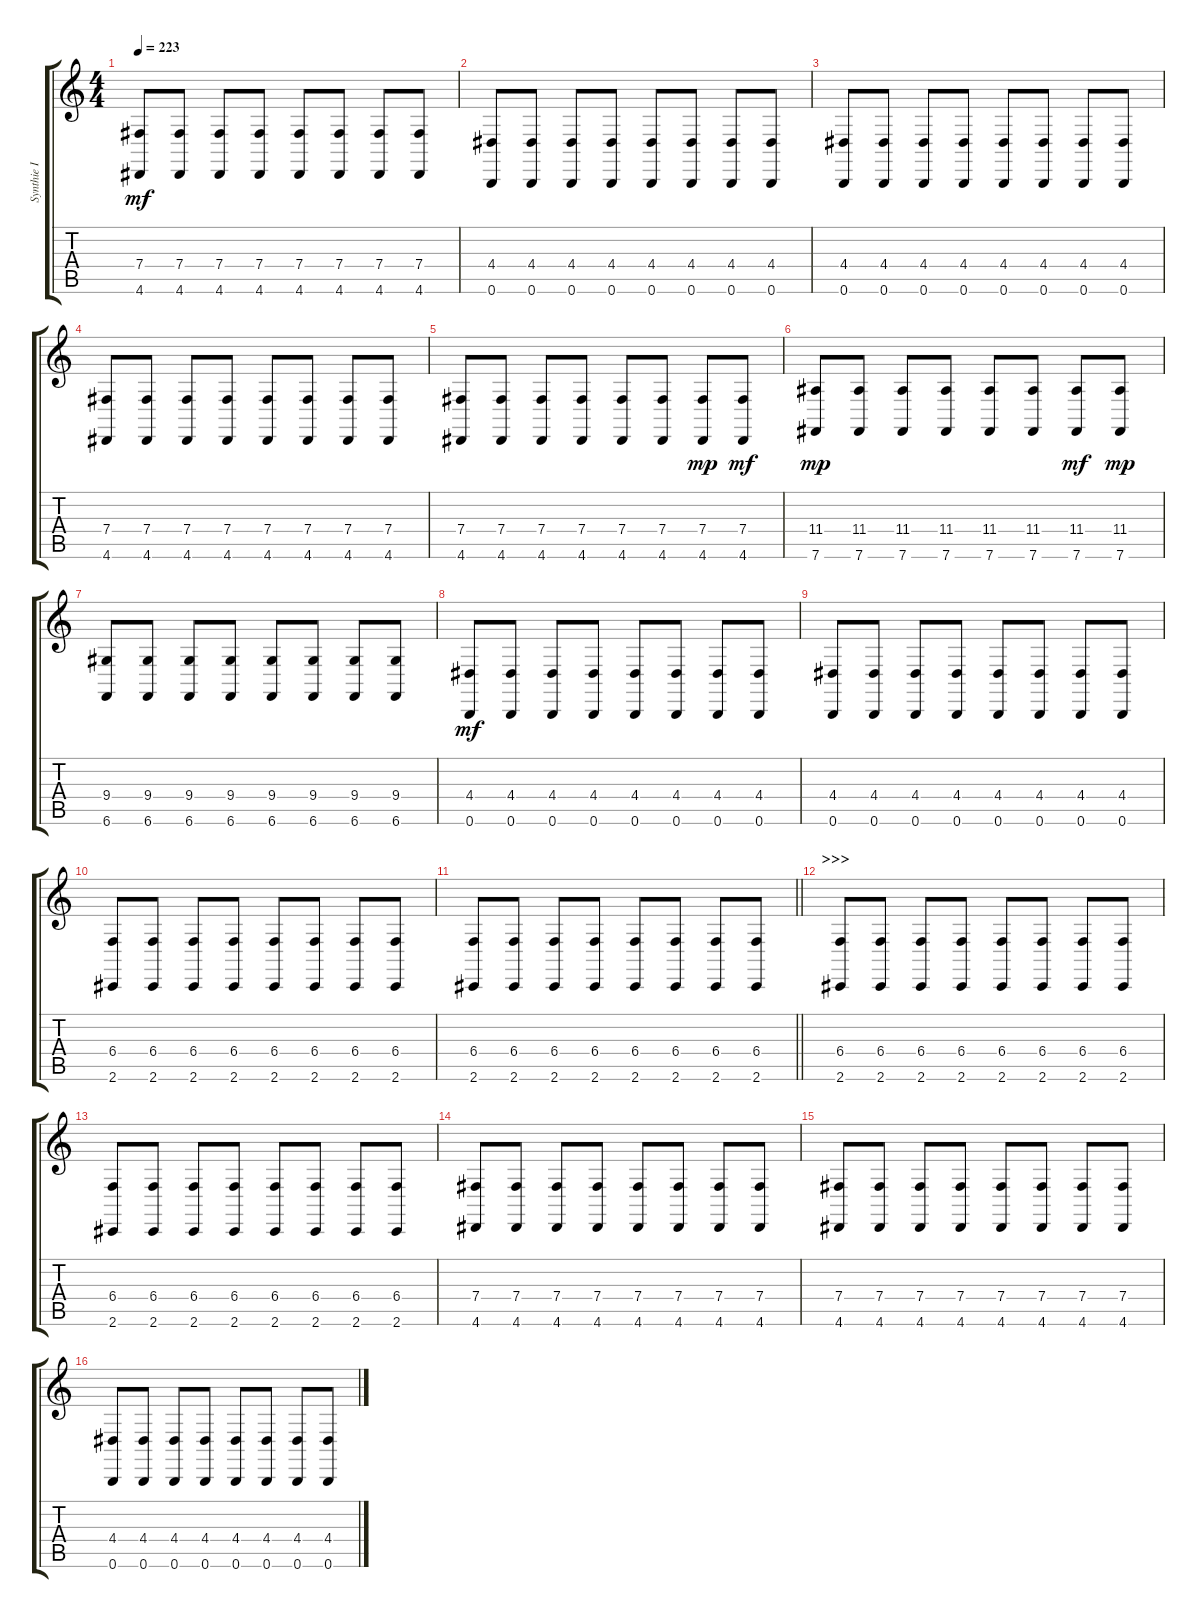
\track ("Synthie I" "Synthie I") {instrument lead2sawtooth}
\staff {score tabs}
\tuning (Db4 Ab3 E3 B2 Gb2 B1) {hide}
\ts (4 4)
\tempo 223
\clef g2
\ks c
(7.4 4.6).8{dy mf} (7.4 4.6).8 (7.4 4.6).8 (7.4 4.6).8 (7.4 4.6).8 (7.4 4.6).8 (7.4 4.6).8 (7.4 4.6).8 |
(4.4 0.6).8 (4.4 0.6).8 (4.4 0.6).8 (4.4 0.6).8 (4.4 0.6).8 (4.4 0.6).8 (4.4 0.6).8 (4.4 0.6).8 |
(4.4 0.6).8 (4.4 0.6).8 (4.4 0.6).8 (4.4 0.6).8 (4.4 0.6).8 (4.4 0.6).8 (4.4 0.6).8 (4.4 0.6).8 |
(7.4 4.6).8 (7.4 4.6).8 (7.4 4.6).8 (7.4 4.6).8 (7.4 4.6).8 (7.4 4.6).8 (7.4 4.6).8 (7.4 4.6).8 |
(7.4 4.6).8 (7.4 4.6).8 (7.4 4.6).8 (7.4 4.6).8 (7.4 4.6).8 (7.4 4.6).8 (7.4 4.6).8{dy mp} (7.4 4.6).8{dy mf} |
(11.4 7.6).8{dy mp} (11.4 7.6).8 (11.4 7.6).8 (11.4 7.6).8 (11.4 7.6).8 (11.4 7.6).8 (11.4 7.6).8{dy mf} (11.4 7.6).8{dy mp} |
(9.4 6.6).8 (9.4 6.6).8 (9.4 6.6).8 (9.4 6.6).8 (9.4 6.6).8 (9.4 6.6).8 (9.4 6.6).8 (9.4 6.6).8 |
(4.4 0.6).8{dy mf} (4.4 0.6).8 (4.4 0.6).8 (4.4 0.6).8 (4.4 0.6).8 (4.4 0.6).8 (4.4 0.6).8 (4.4 0.6).8 |
(4.4 0.6).8 (4.4 0.6).8 (4.4 0.6).8 (4.4 0.6).8 (4.4 0.6).8 (4.4 0.6).8 (4.4 0.6).8 (4.4 0.6).8 |
(6.4 2.6).8 (6.4 2.6).8 (6.4 2.6).8 (6.4 2.6).8 (6.4 2.6).8 (6.4 2.6).8 (6.4 2.6).8 (6.4 2.6).8 |
\barLineRight lightlight
(6.4 2.6).8 (6.4 2.6).8 (6.4 2.6).8 (6.4 2.6).8 (6.4 2.6).8 (6.4 2.6).8 (6.4 2.6).8 (6.4 2.6).8 |
\section ("" ">>>")
(6.4 2.6).8 (6.4 2.6).8 (6.4 2.6).8 (6.4 2.6).8 (6.4 2.6).8 (6.4 2.6).8 (6.4 2.6).8 (6.4 2.6).8 |
(6.4 2.6).8 (6.4 2.6).8 (6.4 2.6).8 (6.4 2.6).8 (6.4 2.6).8 (6.4 2.6).8 (6.4 2.6).8 (6.4 2.6).8 |
(7.4 4.6).8 (7.4 4.6).8 (7.4 4.6).8 (7.4 4.6).8 (7.4 4.6).8 (7.4 4.6).8 (7.4 4.6).8 (7.4 4.6).8 |
(7.4 4.6).8 (7.4 4.6).8 (7.4 4.6).8 (7.4 4.6).8 (7.4 4.6).8 (7.4 4.6).8 (7.4 4.6).8 (7.4 4.6).8 |
(4.4 0.6).8 (4.4 0.6).8 (4.4 0.6).8 (4.4 0.6).8 (4.4 0.6).8 (4.4 0.6).8 (4.4 0.6).8 (4.4 0.6).8
